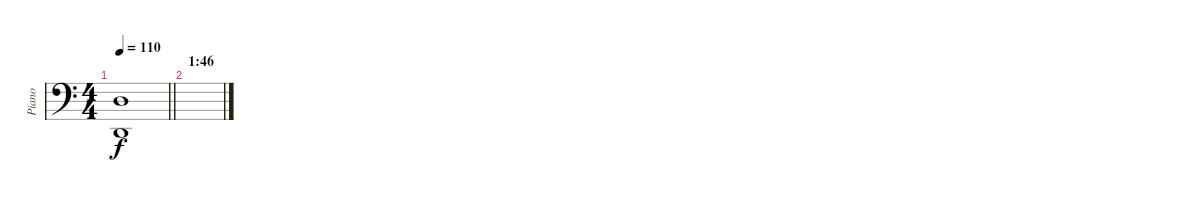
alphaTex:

\track ("Piano" "Piano") {instrument brightacousticpiano}
\staff {score}
\tuning (E4 B3 G3 D3 A2 E2 A1) {hide}
\ts (4 4)
\tempo 110
\clef f4
\barLineRight lightlight
\ks c
(0.4 5.7).1{dy f} |
\section ("" "1:46")
